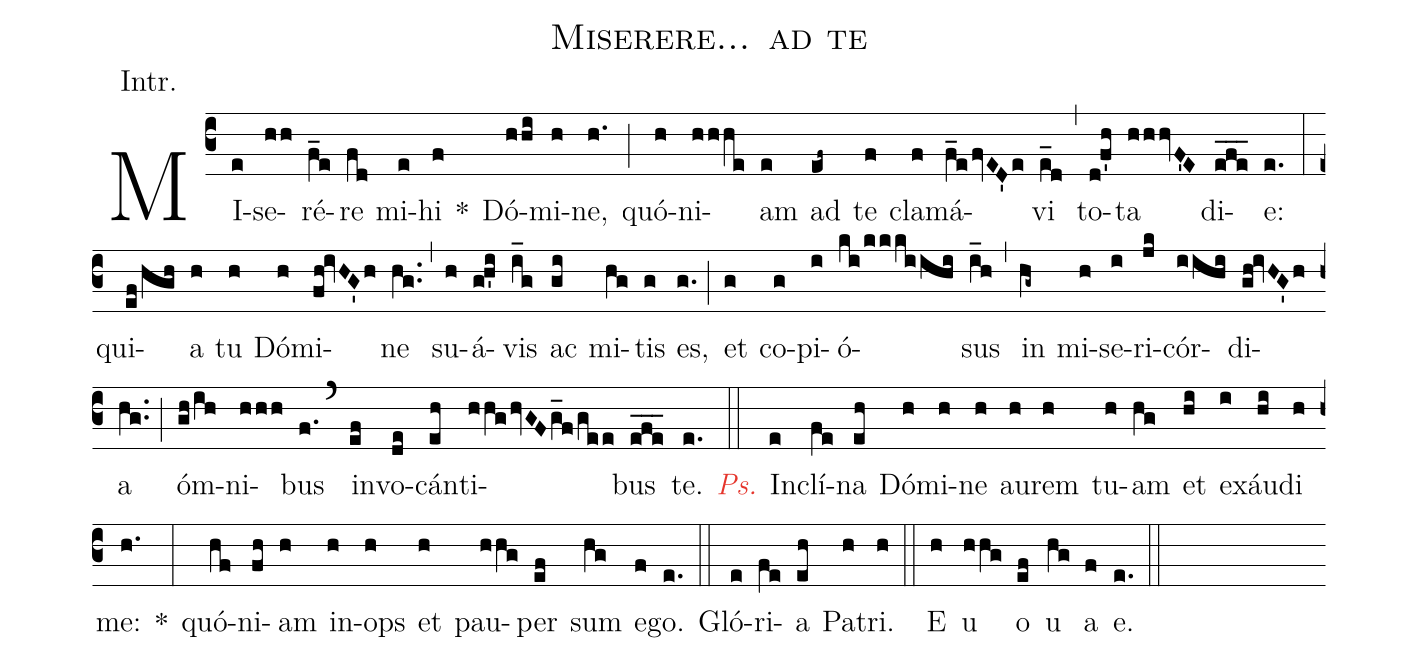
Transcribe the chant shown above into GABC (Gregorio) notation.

name:Miserere... ad te;
annotation:Intr.;
mode:8;
office-part:Introit;
%%
(c3) MI(e)se(hh)ré(f_e)re(fd) mi(e)hi(f) *()
Dó(hhi)mi(h)ne,(h.) (;)
quó(h)ni(hhhe)am(e) ad(ef~) te(f) cla(f)má(f_e/fvED'e)vi(e_d) (,)
to(d!f'h)ta(hhhvF'E) di(efe___)e:(e.) (:)
qui(ef/hgh)a(h) tu(h) Dó(h)mi(fh!ivHG'h)ne(hg..) (,)
su(h)á(g!h'i)vis(i_g) ac(gi) mi(hg)tis(g) es,(g.) (;)
et(g) co(g)pi(i)ó(ki/kkkiihi)sus(i_h) (,)
in(hg~) mi(h)se(i)ri(jk)cór(iihi)di(gh!ivHG'h)a(hg..) (;)
óm(gh/ih)ni(hhh)bus(f.) (`)
in(ef)vo(de)cán(eh)ti(hhg/hvGF/g_f/gee)bus(efe___) te.(e.) <c><i>Ps.</i></c>(::)
In(e)clí(fe)na(eh) Dó(h)mi(h)ne(h) au(h)rem(h) tu(h)am(hg) et(hi) ex(i)áu(hi)di(h) me:(h.) *(:)
quó(hf)ni(fh)am(h) in(h)ops(h) et(h) pau(hhg)per(ef) sum(hg) e(f)go.(e.) (::)
Gló(e)ri(fe)a(eh) Pa(h)tri.(h) (::)
<eu>E(h) u(hhg) o(ef) u(hg) a(f) e.</eu>(e.) (::)
